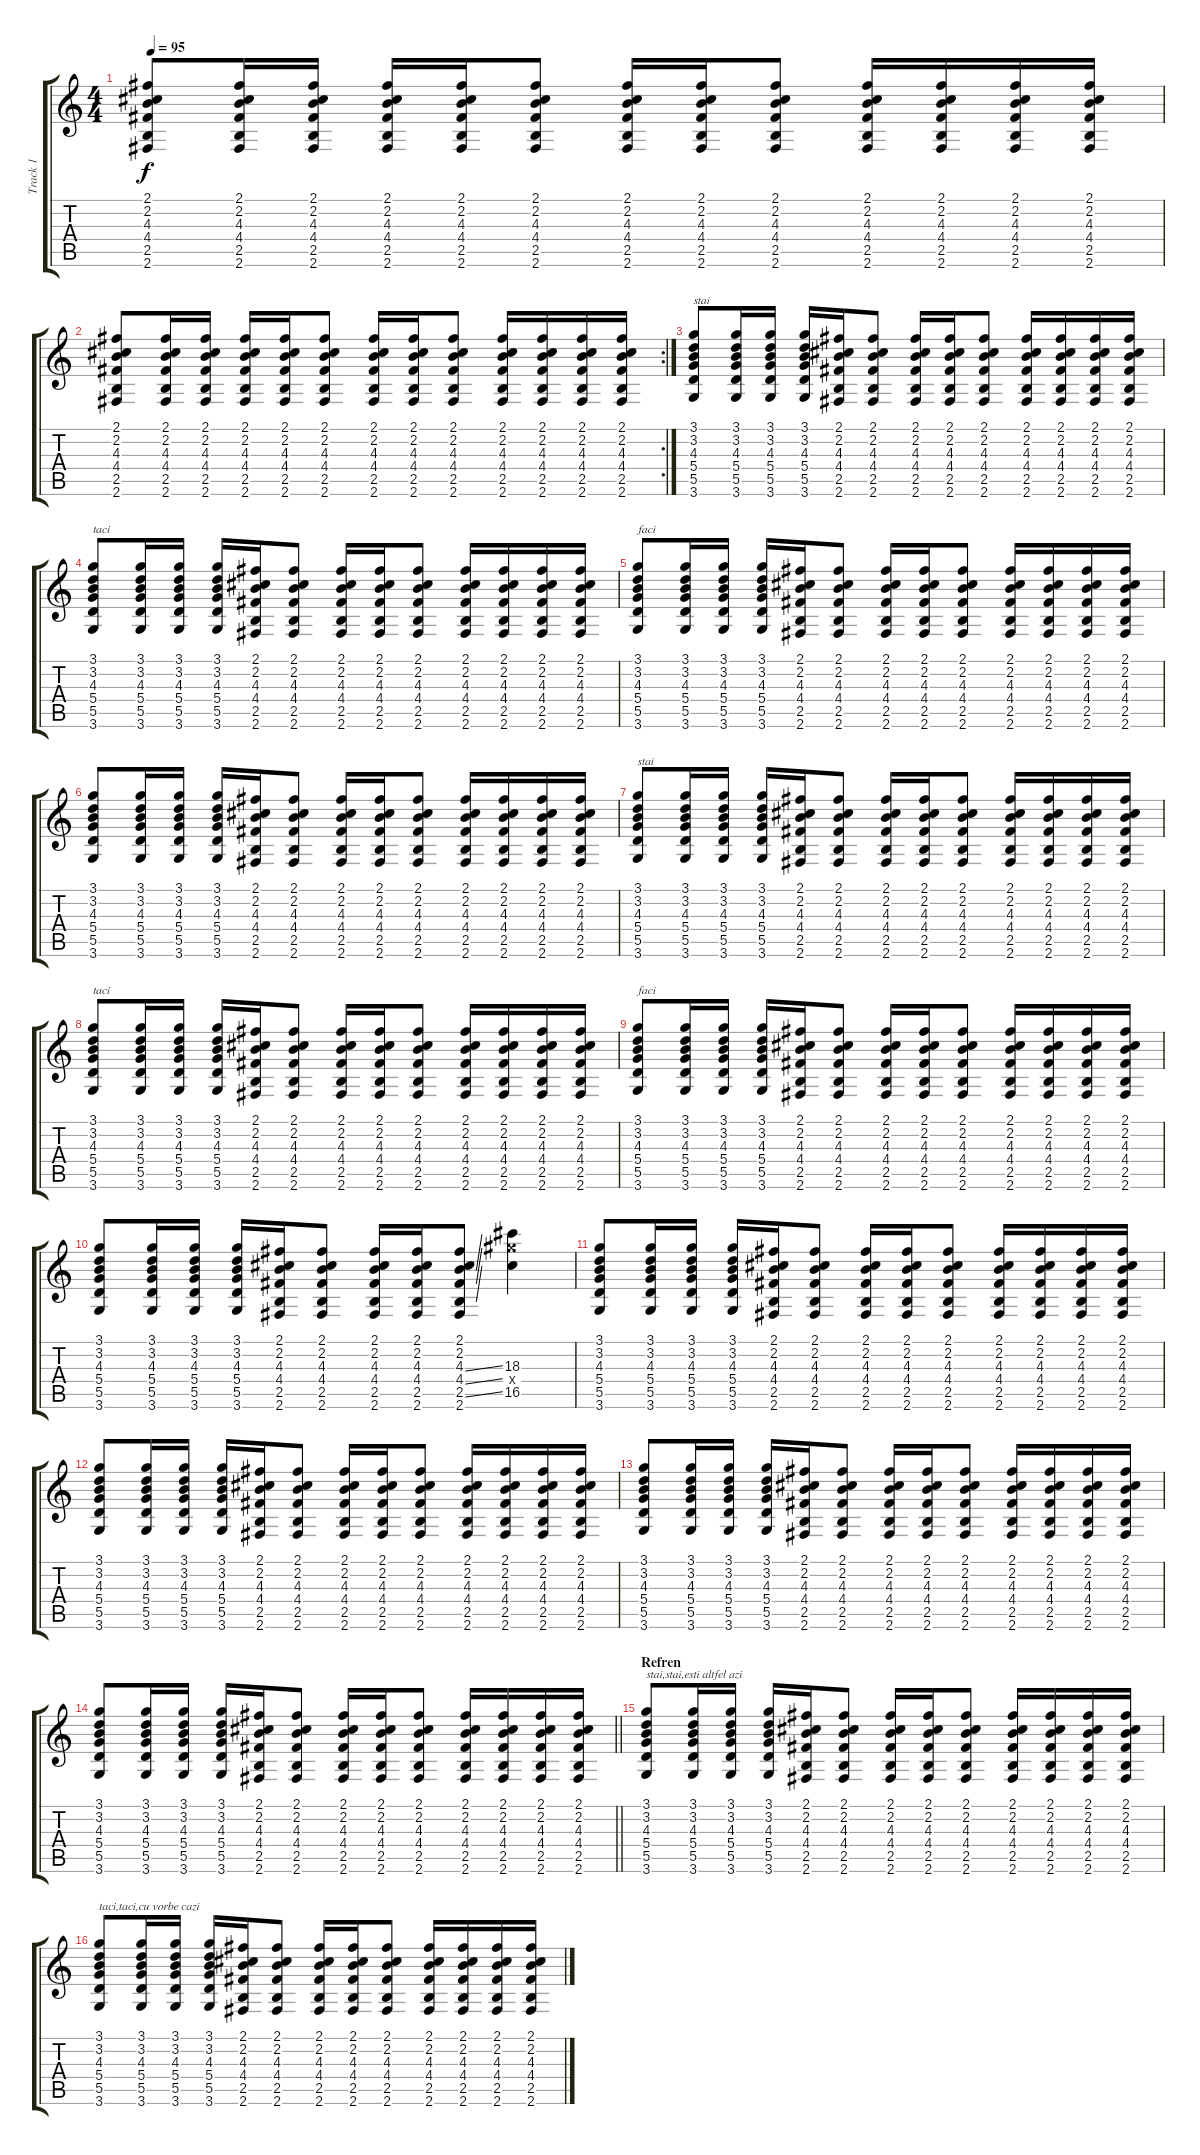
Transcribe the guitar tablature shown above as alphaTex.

\track ("Track 1" "Track 1") {instrument acousticguitarsteel}
\staff {score tabs}
\tuning (E4 B3 G3 D3 A2 E2) {hide}
\ts (4 4)
\tempo 95
\clef g2
\ks c
(2.1 2.2 4.3 4.4 2.5 2.6).8{dy f} (2.1 2.2 4.3 4.4 2.5 2.6).16 (2.1 2.2 4.3 4.4 2.5 2.6).16 (2.1 2.2 4.3 4.4 2.5 2.6).16 (2.1 2.2 4.3 4.4 2.5 2.6).16 (2.1 2.2 4.3 4.4 2.5 2.6).8 (2.1 2.2 4.3 4.4 2.5 2.6).16 (2.1 2.2 4.3 4.4 2.5 2.6).16 (2.1 2.2 4.3 4.4 2.5 2.6).8 (2.1 2.2 4.3 4.4 2.5 2.6).16 (2.1 2.2 4.3 4.4 2.5 2.6).16 (2.1 2.2 4.3 4.4 2.5 2.6).16 (2.1 2.2 4.3 4.4 2.5 2.6).16 |
\rc 2
(2.1 2.2 4.3 4.4 2.5 2.6).8 (2.1 2.2 4.3 4.4 2.5 2.6).16 (2.1 2.2 4.3 4.4 2.5 2.6).16 (2.1 2.2 4.3 4.4 2.5 2.6).16 (2.1 2.2 4.3 4.4 2.5 2.6).16 (2.1 2.2 4.3 4.4 2.5 2.6).8 (2.1 2.2 4.3 4.4 2.5 2.6).16 (2.1 2.2 4.3 4.4 2.5 2.6).16 (2.1 2.2 4.3 4.4 2.5 2.6).8 (2.1 2.2 4.3 4.4 2.5 2.6).16 (2.1 2.2 4.3 4.4 2.5 2.6).16 (2.1 2.2 4.3 4.4 2.5 2.6).16 (2.1 2.2 4.3 4.4 2.5 2.6).16 |
(3.1 3.2 4.3 5.4 5.5 3.6).8{txt "stai"} (3.1 3.2 4.3 5.4 5.5 3.6).16 (3.1 3.2 4.3 5.4 5.5 3.6).16 (3.1 3.2 4.3 5.4 5.5 3.6).16 (2.1 2.2 4.3 4.4 2.5 2.6).16 (2.1 2.2 4.3 4.4 2.5 2.6).8 (2.1 2.2 4.3 4.4 2.5 2.6).16 (2.1 2.2 4.3 4.4 2.5 2.6).16 (2.1 2.2 4.3 4.4 2.5 2.6).8 (2.1 2.2 4.3 4.4 2.5 2.6).16 (2.1 2.2 4.3 4.4 2.5 2.6).16 (2.1 2.2 4.3 4.4 2.5 2.6).16 (2.1 2.2 4.3 4.4 2.5 2.6).16 |
(3.1 3.2 4.3 5.4 5.5 3.6).8{txt "taci"} (3.1 3.2 4.3 5.4 5.5 3.6).16 (3.1 3.2 4.3 5.4 5.5 3.6).16 (3.1 3.2 4.3 5.4 5.5 3.6).16 (2.1 2.2 4.3 4.4 2.5 2.6).16 (2.1 2.2 4.3 4.4 2.5 2.6).8 (2.1 2.2 4.3 4.4 2.5 2.6).16 (2.1 2.2 4.3 4.4 2.5 2.6).16 (2.1 2.2 4.3 4.4 2.5 2.6).8 (2.1 2.2 4.3 4.4 2.5 2.6).16 (2.1 2.2 4.3 4.4 2.5 2.6).16 (2.1 2.2 4.3 4.4 2.5 2.6).16 (2.1 2.2 4.3 4.4 2.5 2.6).16 |
(3.1 3.2 4.3 5.4 5.5 3.6).8{txt "faci"} (3.1 3.2 4.3 5.4 5.5 3.6).16 (3.1 3.2 4.3 5.4 5.5 3.6).16 (3.1 3.2 4.3 5.4 5.5 3.6).16 (2.1 2.2 4.3 4.4 2.5 2.6).16 (2.1 2.2 4.3 4.4 2.5 2.6).8 (2.1 2.2 4.3 4.4 2.5 2.6).16 (2.1 2.2 4.3 4.4 2.5 2.6).16 (2.1 2.2 4.3 4.4 2.5 2.6).8 (2.1 2.2 4.3 4.4 2.5 2.6).16 (2.1 2.2 4.3 4.4 2.5 2.6).16 (2.1 2.2 4.3 4.4 2.5 2.6).16 (2.1 2.2 4.3 4.4 2.5 2.6).16 |
(3.1 3.2 4.3 5.4 5.5 3.6).8 (3.1 3.2 4.3 5.4 5.5 3.6).16 (3.1 3.2 4.3 5.4 5.5 3.6).16 (3.1 3.2 4.3 5.4 5.5 3.6).16 (2.1 2.2 4.3 4.4 2.5 2.6).16 (2.1 2.2 4.3 4.4 2.5 2.6).8 (2.1 2.2 4.3 4.4 2.5 2.6).16 (2.1 2.2 4.3 4.4 2.5 2.6).16 (2.1 2.2 4.3 4.4 2.5 2.6).8 (2.1 2.2 4.3 4.4 2.5 2.6).16 (2.1 2.2 4.3 4.4 2.5 2.6).16 (2.1 2.2 4.3 4.4 2.5 2.6).16 (2.1 2.2 4.3 4.4 2.5 2.6).16 |
(3.1 3.2 4.3 5.4 5.5 3.6).8{txt "stai"} (3.1 3.2 4.3 5.4 5.5 3.6).16 (3.1 3.2 4.3 5.4 5.5 3.6).16 (3.1 3.2 4.3 5.4 5.5 3.6).16 (2.1 2.2 4.3 4.4 2.5 2.6).16 (2.1 2.2 4.3 4.4 2.5 2.6).8 (2.1 2.2 4.3 4.4 2.5 2.6).16 (2.1 2.2 4.3 4.4 2.5 2.6).16 (2.1 2.2 4.3 4.4 2.5 2.6).8 (2.1 2.2 4.3 4.4 2.5 2.6).16 (2.1 2.2 4.3 4.4 2.5 2.6).16 (2.1 2.2 4.3 4.4 2.5 2.6).16 (2.1 2.2 4.3 4.4 2.5 2.6).16 |
(3.1 3.2 4.3 5.4 5.5 3.6).8{txt "taci"} (3.1 3.2 4.3 5.4 5.5 3.6).16 (3.1 3.2 4.3 5.4 5.5 3.6).16 (3.1 3.2 4.3 5.4 5.5 3.6).16 (2.1 2.2 4.3 4.4 2.5 2.6).16 (2.1 2.2 4.3 4.4 2.5 2.6).8 (2.1 2.2 4.3 4.4 2.5 2.6).16 (2.1 2.2 4.3 4.4 2.5 2.6).16 (2.1 2.2 4.3 4.4 2.5 2.6).8 (2.1 2.2 4.3 4.4 2.5 2.6).16 (2.1 2.2 4.3 4.4 2.5 2.6).16 (2.1 2.2 4.3 4.4 2.5 2.6).16 (2.1 2.2 4.3 4.4 2.5 2.6).16 |
(3.1 3.2 4.3 5.4 5.5 3.6).8{txt "faci"} (3.1 3.2 4.3 5.4 5.5 3.6).16 (3.1 3.2 4.3 5.4 5.5 3.6).16 (3.1 3.2 4.3 5.4 5.5 3.6).16 (2.1 2.2 4.3 4.4 2.5 2.6).16 (2.1 2.2 4.3 4.4 2.5 2.6).8 (2.1 2.2 4.3 4.4 2.5 2.6).16 (2.1 2.2 4.3 4.4 2.5 2.6).16 (2.1 2.2 4.3 4.4 2.5 2.6).8 (2.1 2.2 4.3 4.4 2.5 2.6).16 (2.1 2.2 4.3 4.4 2.5 2.6).16 (2.1 2.2 4.3 4.4 2.5 2.6).16 (2.1 2.2 4.3 4.4 2.5 2.6).16 |
(3.1 3.2 4.3 5.4 5.5 3.6).8 (3.1 3.2 4.3 5.4 5.5 3.6).16 (3.1 3.2 4.3 5.4 5.5 3.6).16 (3.1 3.2 4.3 5.4 5.5 3.6).16 (2.1 2.2 4.3 4.4 2.5 2.6).16 (2.1 2.2 4.3 4.4 2.5 2.6).8 (2.1 2.2 4.3 4.4 2.5 2.6).16 (2.1 2.2 4.3 4.4 2.5 2.6).16 (2.1 2.2 4.3{ss} 4.4{ss} 2.5{ss} 2.6).8 (18.3 18.4{x} 16.5).4 |
(3.1 3.2 4.3 5.4 5.5 3.6).8 (3.1 3.2 4.3 5.4 5.5 3.6).16 (3.1 3.2 4.3 5.4 5.5 3.6).16 (3.1 3.2 4.3 5.4 5.5 3.6).16 (2.1 2.2 4.3 4.4 2.5 2.6).16 (2.1 2.2 4.3 4.4 2.5 2.6).8 (2.1 2.2 4.3 4.4 2.5 2.6).16 (2.1 2.2 4.3 4.4 2.5 2.6).16 (2.1 2.2 4.3 4.4 2.5 2.6).8 (2.1 2.2 4.3 4.4 2.5 2.6).16 (2.1 2.2 4.3 4.4 2.5 2.6).16 (2.1 2.2 4.3 4.4 2.5 2.6).16 (2.1 2.2 4.3 4.4 2.5 2.6).16 |
(3.1 3.2 4.3 5.4 5.5 3.6).8 (3.1 3.2 4.3 5.4 5.5 3.6).16 (3.1 3.2 4.3 5.4 5.5 3.6).16 (3.1 3.2 4.3 5.4 5.5 3.6).16 (2.1 2.2 4.3 4.4 2.5 2.6).16 (2.1 2.2 4.3 4.4 2.5 2.6).8 (2.1 2.2 4.3 4.4 2.5 2.6).16 (2.1 2.2 4.3 4.4 2.5 2.6).16 (2.1 2.2 4.3 4.4 2.5 2.6).8 (2.1 2.2 4.3 4.4 2.5 2.6).16 (2.1 2.2 4.3 4.4 2.5 2.6).16 (2.1 2.2 4.3 4.4 2.5 2.6).16 (2.1 2.2 4.3 4.4 2.5 2.6).16 |
(3.1 3.2 4.3 5.4 5.5 3.6).8 (3.1 3.2 4.3 5.4 5.5 3.6).16 (3.1 3.2 4.3 5.4 5.5 3.6).16 (3.1 3.2 4.3 5.4 5.5 3.6).16 (2.1 2.2 4.3 4.4 2.5 2.6).16 (2.1 2.2 4.3 4.4 2.5 2.6).8 (2.1 2.2 4.3 4.4 2.5 2.6).16 (2.1 2.2 4.3 4.4 2.5 2.6).16 (2.1 2.2 4.3 4.4 2.5 2.6).8 (2.1 2.2 4.3 4.4 2.5 2.6).16 (2.1 2.2 4.3 4.4 2.5 2.6).16 (2.1 2.2 4.3 4.4 2.5 2.6).16 (2.1 2.2 4.3 4.4 2.5 2.6).16 |
\barLineRight lightlight
(3.1 3.2 4.3 5.4 5.5 3.6).8 (3.1 3.2 4.3 5.4 5.5 3.6).16 (3.1 3.2 4.3 5.4 5.5 3.6).16 (3.1 3.2 4.3 5.4 5.5 3.6).16 (2.1 2.2 4.3 4.4 2.5 2.6).16 (2.1 2.2 4.3 4.4 2.5 2.6).8 (2.1 2.2 4.3 4.4 2.5 2.6).16 (2.1 2.2 4.3 4.4 2.5 2.6).16 (2.1 2.2 4.3 4.4 2.5 2.6).8 (2.1 2.2 4.3 4.4 2.5 2.6).16 (2.1 2.2 4.3 4.4 2.5 2.6).16 (2.1 2.2 4.3 4.4 2.5 2.6).16 (2.1 2.2 4.3 4.4 2.5 2.6).16 |
\section ("" "Refren")
(3.1 3.2 4.3 5.4 5.5 3.6).8{txt "stai,stai,esti altfel azi"} (3.1 3.2 4.3 5.4 5.5 3.6).16 (3.1 3.2 4.3 5.4 5.5 3.6).16 (3.1 3.2 4.3 5.4 5.5 3.6).16 (2.1 2.2 4.3 4.4 2.5 2.6).16 (2.1 2.2 4.3 4.4 2.5 2.6).8 (2.1 2.2 4.3 4.4 2.5 2.6).16 (2.1 2.2 4.3 4.4 2.5 2.6).16 (2.1 2.2 4.3 4.4 2.5 2.6).8 (2.1 2.2 4.3 4.4 2.5 2.6).16 (2.1 2.2 4.3 4.4 2.5 2.6).16 (2.1 2.2 4.3 4.4 2.5 2.6).16 (2.1 2.2 4.3 4.4 2.5 2.6).16 |
(3.1 3.2 4.3 5.4 5.5 3.6).8{txt "taci,taci,cu vorbe cazi"} (3.1 3.2 4.3 5.4 5.5 3.6).16 (3.1 3.2 4.3 5.4 5.5 3.6).16 (3.1 3.2 4.3 5.4 5.5 3.6).16 (2.1 2.2 4.3 4.4 2.5 2.6).16 (2.1 2.2 4.3 4.4 2.5 2.6).8 (2.1 2.2 4.3 4.4 2.5 2.6).16 (2.1 2.2 4.3 4.4 2.5 2.6).16 (2.1 2.2 4.3 4.4 2.5 2.6).8 (2.1 2.2 4.3 4.4 2.5 2.6).16 (2.1 2.2 4.3 4.4 2.5 2.6).16 (2.1 2.2 4.3 4.4 2.5 2.6).16 (2.1 2.2 4.3 4.4 2.5 2.6).16
